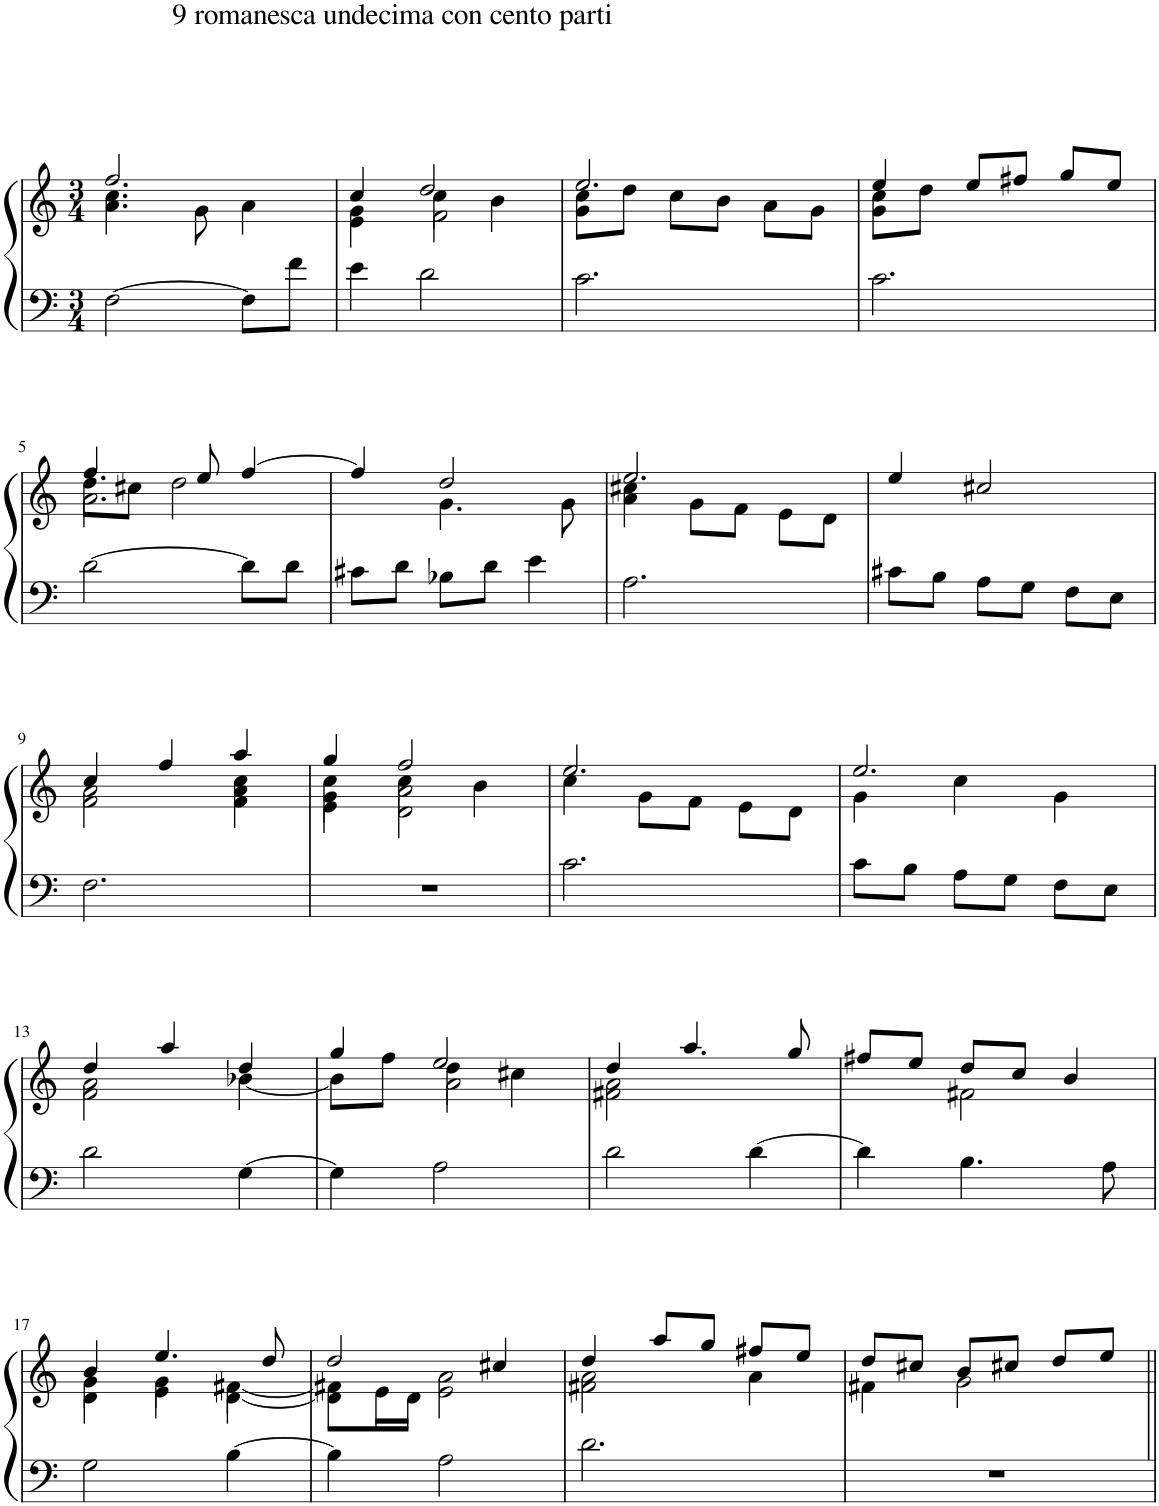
**kern	**kern
*part1	*part1
*staff2	*staff1
*I"Piano	*
*I'Pno.	*
*clefF4	*clefG2
*k[]	*k[]
*M3/4	*M3/4
=1	=1
*	*^
[2F\	2.ff/	4.a\ 4.cc\
.	.	8g\
8F\L]	.	4a\
8f\J	.	.
=2	=2	=2
*	*	*^
4e\	4cc/	4e\ 4g\	4ryy
2d\	2dd/	4cc\	2f\
.	.	4b\	.
*	*	*v	*v
=3	=3	=3
2.c\	2.ee/	8g\ 8cc\L
.	.	8dd\J
.	.	8cc\L
.	.	8b\J
.	.	8a\L
.	.	8g\J
=4	=4	=4
2.c\	4ee/	8g\ 8cc\L
.	.	8dd\J
.	8ee/L	2ryy
.	8ff#X/J	.
.	8gg/L	.
.	8ee/J	.
!!LO:LB:g=z
=5	=5	=5
*	*	*^
[2d\	4.ff/	8dd\L	2.a\
.	.	8cc#X\J	.
.	.	2dd\	.
.	8ee/	.	.
8d\L]	[4ff/	.	.
8d\J	.	.	.
*	*	*v	*v
=6	=6	=6
8c#X\L	4ff/]	4ryy
8d\J	.	.
8B-X\L	2dd/	4.g\
8d\J	.	.
4e\	.	.
.	.	8g\
=7	=7	=7
2.A\	2.ee/	4a\ 4cc#X\
.	.	8g\L
.	.	8f\J
.	.	8e\L
.	.	8d\J
*	*v	*v
=8	=8
8c#X\L	4ee/
8B\J	.
8A\L	2cc#X/
8G\J	.
8F\L	.
8E\J	.
!!LO:LB:g=z
=9	=9
*	*^
2.F\	4cc/	2f\ 2a\
.	4ff/	.
.	4aa/	4f\ 4a\ 4cc\
=10	=10	=10
*	*	*^
2.r	4gg/	4g\ 4cc\	4e\
.	2ff/	4cc\	2d\ 2a\
.	.	4b\	.
*	*	*v	*v
=11	=11	=11
2.c\	2.ee/	4cc\
.	.	8g\L
.	.	8f\J
.	.	8e\L
.	.	8d\J
=12	=12	=12
8c\L	2.ee/	4g\
8B\J	.	.
8A\L	.	4cc\
8G\J	.	.
8F\L	.	4g\
8E\J	.	.
!!LO:LB:g=z	!!
=13	=13	=13
2d\	4dd/	2f\ 2a\
.	4aa/	.
[4G\	4dd/	[4b-X\
=14	=14	=14
*	*	*^
4G\]	4gg/	8b-\L]	4ryy
.	.	8ff\J	.
2A\	2ee/	4dd\	2a\
.	.	4cc#X\	.
*	*	*v	*v
=15	=15	=15
2d\	4dd/	2f#X\ 2a\
.	4.aa/	.
[4d\	.	4ryy
.	8gg/	.
=16	=16	=16
4d\]	8ff#X/L	4ryy
.	8ee/J	.
4.B\	8dd/L	2f#X\
.	8cc/J	.
.	4b/	.
8A\	.	.
!!LO:LB:g=z
=17	=17	=17
*	*	*^
2G\	4b/	4g\	4d\
.	4.ee/	4g\	4e\
[4B\	.	[4f#X\	[4d\
.	8dd/	.	.
*	*	*v	*v
=18	=18	=18
4B\]	2dd/	8d\] 8f#X\]L
.	.	16e\L
.	.	16d\JJ
2A\	.	2e\ 2a\
.	4cc#X/	.
=19	=19	=19
2.d\	4dd/	2f#X\ 2a\
.	8aa/L	.
.	8gg/J	.
.	8ff#X/L	4a\
.	8ee/J	.
=20	=20	=20
2.r	8dd/L	4f#X\
.	8cc#X/J	.
.	8b/L	2g\
.	8cc#X/J	.
.	8dd/L	.
.	8ee/J	.
*	*v	*v
=||	=||
*-	*-
